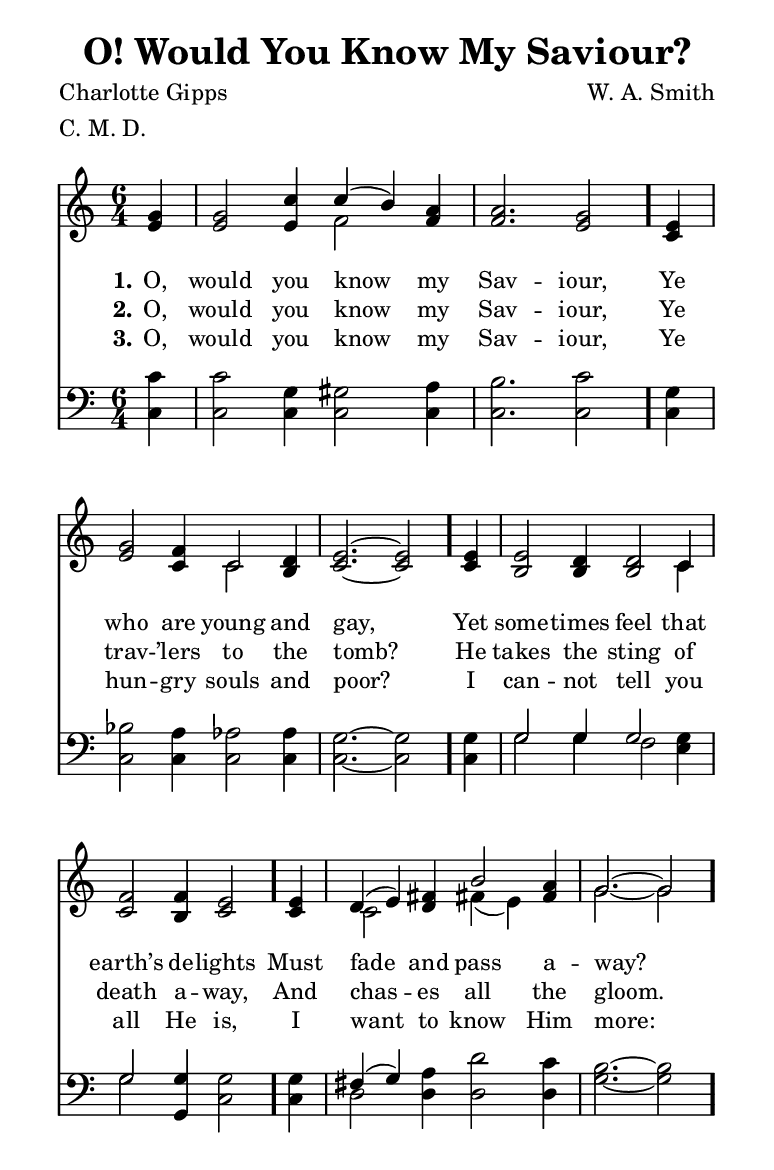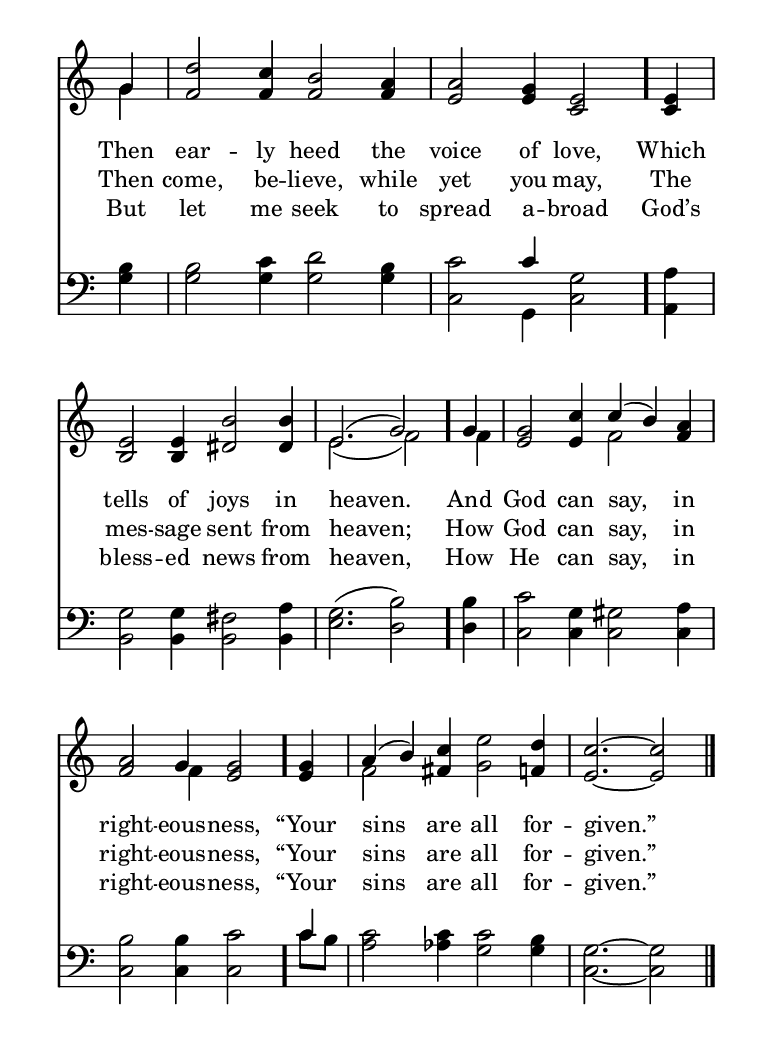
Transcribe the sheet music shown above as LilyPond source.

\include "common/global.ily"
\paper {
  \include "common/paper.ily"
}

\header{
  %children
  hymnnumber = "354"
  title = "O! Would You Know My Saviour?"
  tunename = "Spes Celestis"
  meter = "C. M. D."
  poet = "Charlotte Gipps"
  composer = "W. A. Smith"
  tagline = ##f
}

global = {
  \include "common/overrides.ily"
  \override Staff.TimeSignature.style = #'numbered
  \time 6/4
  \override Score.MetronomeMark.transparent = ##t % hide all fermata changes too
  \tempo 4=130
  \key c \major
  \partial 4
  \autoBeamOff
}

notesSoprano = {
\global
\relative c'' {

  g4 | g2 c4 c( b) a | a2. g2
  e4 | g2 f4 c2 d4 | e2. ~ e2 \eogbreak
  e4 | e2 d4 d2 c4 | f2 f4 e2
  e4 | d( e) fis b2 a4 | g2. ~ g2 \eogbreak
  g4 | d'2 c4 b2 a4 | a2 g4 e2
  e4 | e2 e4 b'2 b4 | e,2.( g2) \eogbreak
  g4 | g2 c4 c( b) a | a2 g4 g2
  g4 | a( b) c e2 d4 | c2. ~ c2

  \bar "|."

}
}

notesAlto = {
\global
\relative e' {

  e4 e2 e4 f2 f4 | f2. e2
  c4 | e2 c4 c2 b4 | c2. ~ c2
  c4 | b2 b4 b2 c4 | c2 b4 c2
  c4 | c2 d4 fis!( e) fis | g2. ~ g2
  g4 | f2 f4 f2 f4 | e2 e4 c2
  c4 | b2 b4 dis2 dis4 | e2.( f2)
  f4 | e2 e4 f2 f4 | f2 f4 e2
  e4 | f2 fis4 g2 f4 | e2. ~ e2 % original fails to make last `f4` natural

}
}

notesTenor = {
\global
\relative a {

  c4 | c2 g4 gis2 a4 | b2. c2
  g4 | bes2 a4 aes2 aes4 | g2. ~ g2
  g4 | g2 g4 g2 g4 | g2 g4 g2
  g4 | fis4( g) a d2 c4 | b2. ~ b2
  b4 | b2 c4 d2 b4 | c2 c4 g2
  a4 | g2 g4 fis2 a4 | g2.( b2)
  b4 | c2 g4 gis2 a4 | b2 b4 c2
  c4 | c2 c4 c2 b4 | g2. ~ g2

}
}

notesBass = {
\global
\relative f {

  c4 | c2 c4 c2 c4 | c2. c2
  c4 | c2 c4 c2 c4 | c2. ~ c2
  c4 | g'2 g4 f2 e4 | g2 g,4 c2
  c4 | d2 d4 d2 d4 | g2. ~ g2
  g4 | g2 g4 g2 g4 | c,2 g4 c2
  a4 | b2 b4 b2 b4 | e2.( d2)
  d4 | c2 c4 c2 c4 | c2 c4 c2
  c'8[ b] | a2 aes4 g2 g4 | c,2. ~ c2

}
}

wordsA = \lyricmode {
\set stanza = "1."

O, would you know my Sav -- iour, \bar "."
Ye who are young and gay, \bar "."
Yet some -- times feel that earth’s de -- lights \bar "."
Must fade and pass a -- way? \bar "."
Then ear -- ly heed the voice of love, \bar "."
Which tells of joys in heaven. \bar "."
And God can say, in right -- eous -- ness, \bar "."
“Your sins are all for -- given.” \bar "."

}

wordsB = \lyricmode {
\set stanza = "2."

O, would you know my Sav -- iour,
Ye trav -- ’lers to the tomb?
He takes the sting of death a -- way,
And chas -- es all the gloom.
Then come, be -- lieve, while yet you may,
The mes -- sage sent from heaven;
How God can say, in right -- eous -- ness,
“Your sins are all for -- given.”

}

wordsC = \lyricmode {
\set stanza = "3."

O, would you know my Sav -- iour,
Ye hun -- gry souls and poor?
I can -- not tell you all He is,
I want to know Him more:
But let me seek to spread a -- broad
God’s bless -- ed news from heaven,
How He can say, in right -- eous -- ness,
“Your sins are all for -- given.”

}

\score {
  \context ChoirStaff <<
    \context Staff = upper <<
      \set Staff.autoBeaming = ##f
      \set ChoirStaff.systemStartDelimiter = #'SystemStartBar
      \set ChoirStaff.printPartCombineTexts = ##f
      \partcombine #'(2 . 9) \notesSoprano \notesAlto
      \context NullVoice = sopranos { \voiceOne << \notesSoprano >> }
      \context NullVoice = altos { \voiceTwo << \notesAlto >> }
      \context Lyrics = one   \lyricsto sopranos \wordsA
      \context Lyrics = two   \lyricsto sopranos \wordsB
      \context Lyrics = three \lyricsto sopranos \wordsC
    >>
    \context Staff = men <<
      \set Staff.autoBeaming = ##f
      \clef bass
      \set ChoirStaff.printPartCombineTexts = ##f
      \partcombine #'(2 . 9) \notesTenor \notesBass
      \context NullVoice = tenors { \voiceOne << \notesTenor >> }
      \context NullVoice = basses { \voiceTwo << \notesBass >> }
    >>
  >>
  \layout {
    \include "common/layout.ily"
  }
  \midi{
    \include "common/midi.ily"
  }
}

\version "2.19.49"  % necessary for upgrading to future LilyPond versions.

% vi:set et ts=2 sw=2 ai nocindent syntax=lilypond:
